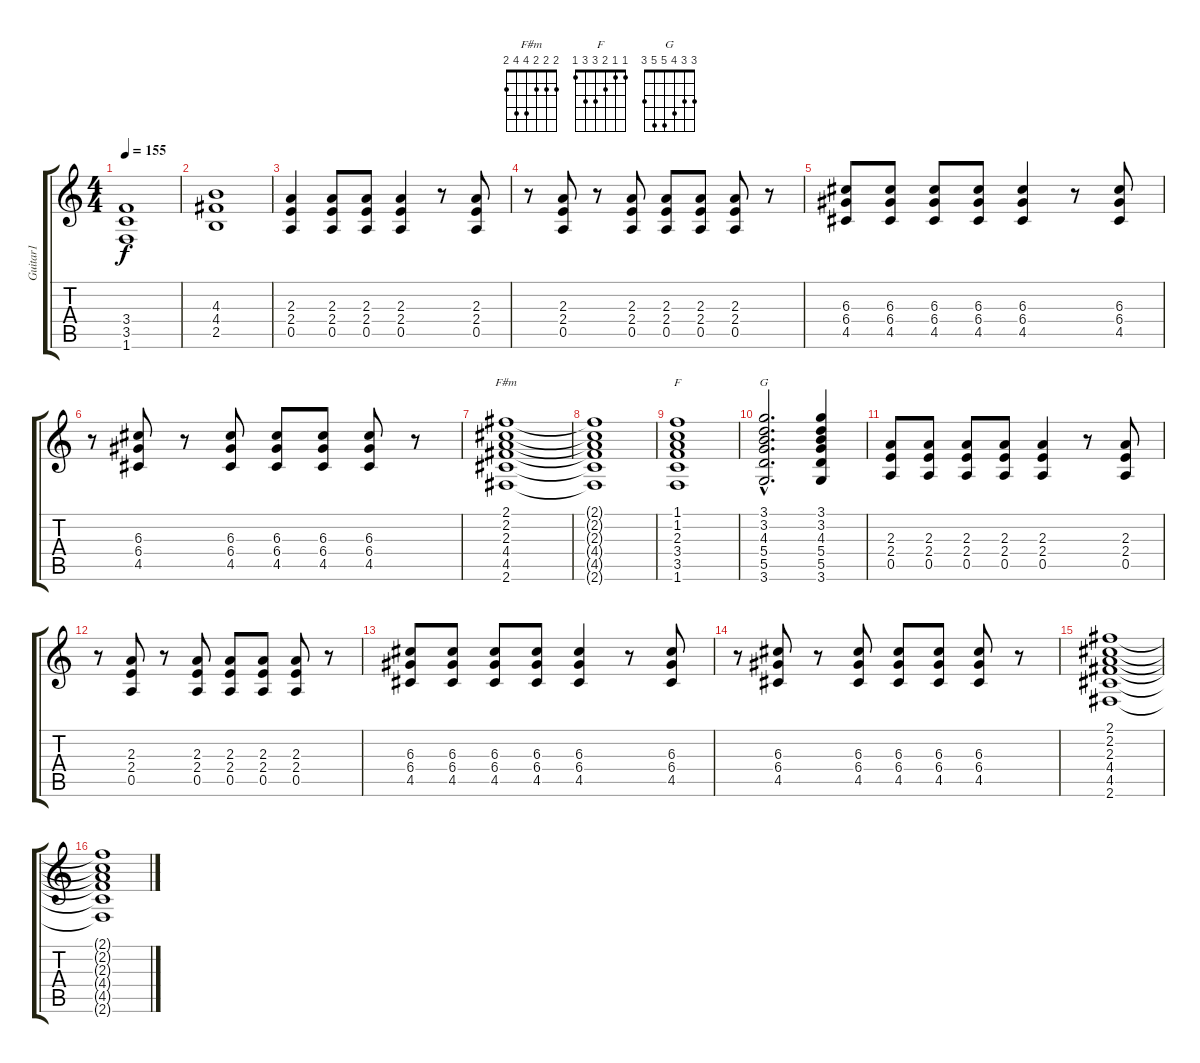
\track ("Guitar1" "Guitar1") {instrument distortionguitar}
\staff {score tabs}
\tuning (E4 B3 G3 D3 A2 E2) {hide}
\chord ("F#m" 2 2 2 4 4 2)
\chord ("F" 1 1 2 3 3 1)
\chord ("G" 3 3 4 5 5 3)
\ts (4 4)
\tempo 155
\clef g2
\ks c
(3.4 3.5 1.6).1{dy f} |
(4.3 4.4 2.5).1 |
(2.3 2.4 0.5).4 (2.3 2.4 0.5).8 (2.3 2.4 0.5).8 (2.3 2.4 0.5).4 r.8 (2.3 2.4 0.5).8 |
r.8 (2.3 2.4 0.5).8 r.8 (2.3 2.4 0.5).8 (2.3 2.4 0.5).8 (2.3 2.4 0.5).8 (2.3 2.4 0.5).8 r.8 |
(6.3 6.4 4.5).8 (6.3 6.4 4.5).8 (6.3 6.4 4.5).8 (6.3 6.4 4.5).8 (6.3 6.4 4.5).4 r.8 (6.3 6.4 4.5).8 |
r.8 (6.3 6.4 4.5).8 r.8 (6.3 6.4 4.5).8 (6.3 6.4 4.5).8 (6.3 6.4 4.5).8 (6.3 6.4 4.5).8 r.8 |
(2.1 2.2 2.3 4.4 4.5 2.6).1{ch "F#m"} |
(2.1{t} 2.2{t} 2.3{t} 4.4{t} 4.5{t} 2.6{t}).1 |
(1.1 1.2 2.3 3.4 3.5 1.6).1{ch "F"} |
(3.1{hac} 3.2{hac} 4.3{hac} 5.4{hac} 5.5{hac} 3.6{hac}).2{d ch "G"} (3.1 3.2 4.3 5.4 5.5 3.6).4 |
(2.3 2.4 0.5).8 (2.3 2.4 0.5).8 (2.3 2.4 0.5).8 (2.3 2.4 0.5).8 (2.3 2.4 0.5).4 r.8 (2.3 2.4 0.5).8 |
r.8 (2.3 2.4 0.5).8 r.8 (2.3 2.4 0.5).8 (2.3 2.4 0.5).8 (2.3 2.4 0.5).8 (2.3 2.4 0.5).8 r.8 |
(6.3 6.4 4.5).8 (6.3 6.4 4.5).8 (6.3 6.4 4.5).8 (6.3 6.4 4.5).8 (6.3 6.4 4.5).4 r.8 (6.3 6.4 4.5).8 |
r.8 (6.3 6.4 4.5).8 r.8 (6.3 6.4 4.5).8 (6.3 6.4 4.5).8 (6.3 6.4 4.5).8 (6.3 6.4 4.5).8 r.8 |
(2.1 2.2 2.3 4.4 4.5 2.6).1 |
(2.1{t} 2.2{t} 2.3{t} 4.4{t} 4.5{t} 2.6{t}).1
